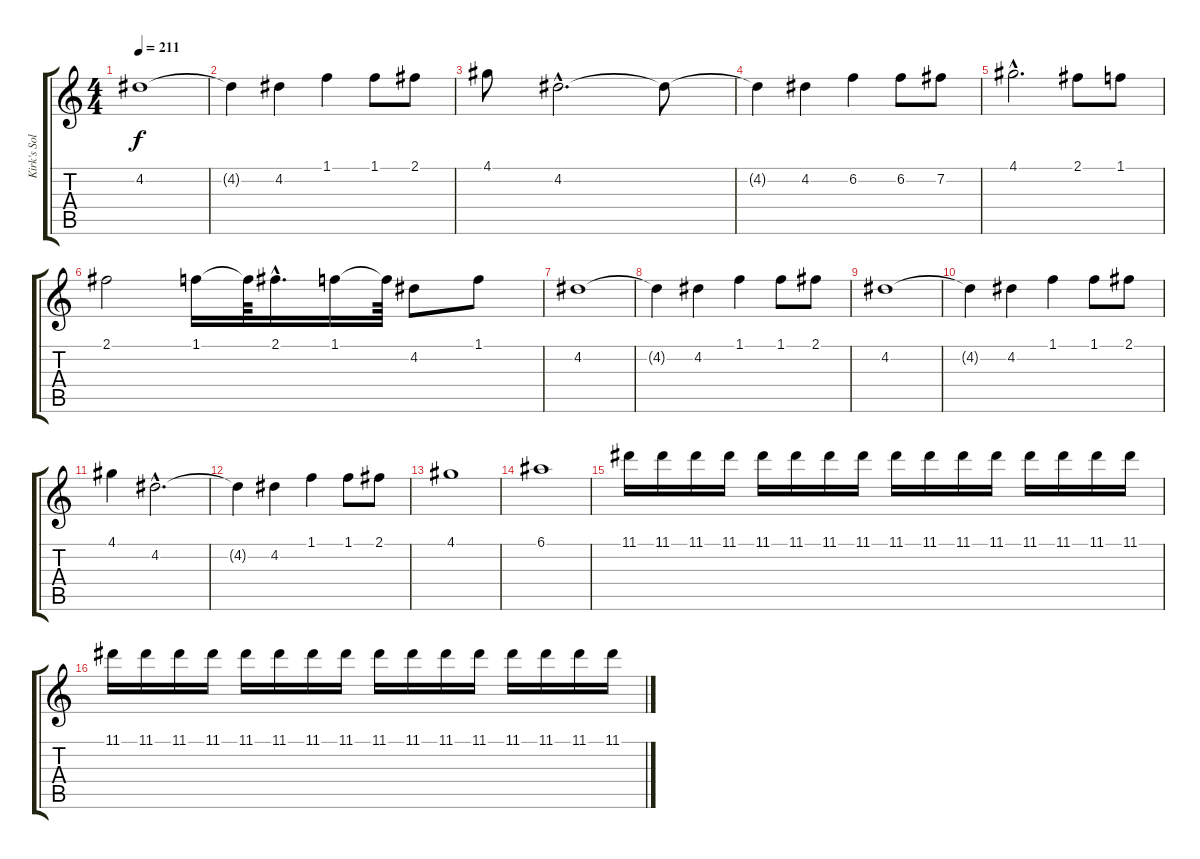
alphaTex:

\track ("Kirk's Solo Double (Gtr)" "Kirk's Sol") {instrument overdrivenguitar}
\staff {score tabs}
\tuning (E4 B3 G3 D3 A2 E2) {hide}
\ts (4 4)
\tempo 211
\clef g2
\ks c
4.2.1{dy f} |
4.2{t}.4 4.2.4 1.1.4 1.1.8 2.1.8 |
4.1.8 4.2{hac}.2{d} 4.2{t}.8 |
4.2{t}.4 4.2.4 6.2.4 6.2.8 7.2.8 |
4.1{hac}.2{d} 2.1.8 1.1.8 |
2.1.2 1.1.16 1.1{t}.64 2.1{hac}.16{d} 1.1.16 1.1{t}.64 4.2.8 1.1.8 |
4.2.1 |
4.2{t}.4 4.2.4 1.1.4 1.1.8 2.1.8 |
4.2.1 |
4.2{t}.4 4.2.4 1.1.4 1.1.8 2.1.8 |
4.1.4 4.2{hac}.2{d} |
4.2{t}.4 4.2.4 1.1.4 1.1.8 2.1.8 |
4.1.1 |
6.1.1 |
11.1.16 11.1.16 11.1.16 11.1.16 11.1.16 11.1.16 11.1.16 11.1.16 11.1.16 11.1.16 11.1.16 11.1.16 11.1.16 11.1.16 11.1.16 11.1.16 |
11.1.16 11.1.16 11.1.16 11.1.16 11.1.16 11.1.16 11.1.16 11.1.16 11.1.16 11.1.16 11.1.16 11.1.16 11.1.16 11.1.16 11.1.16 11.1.16
